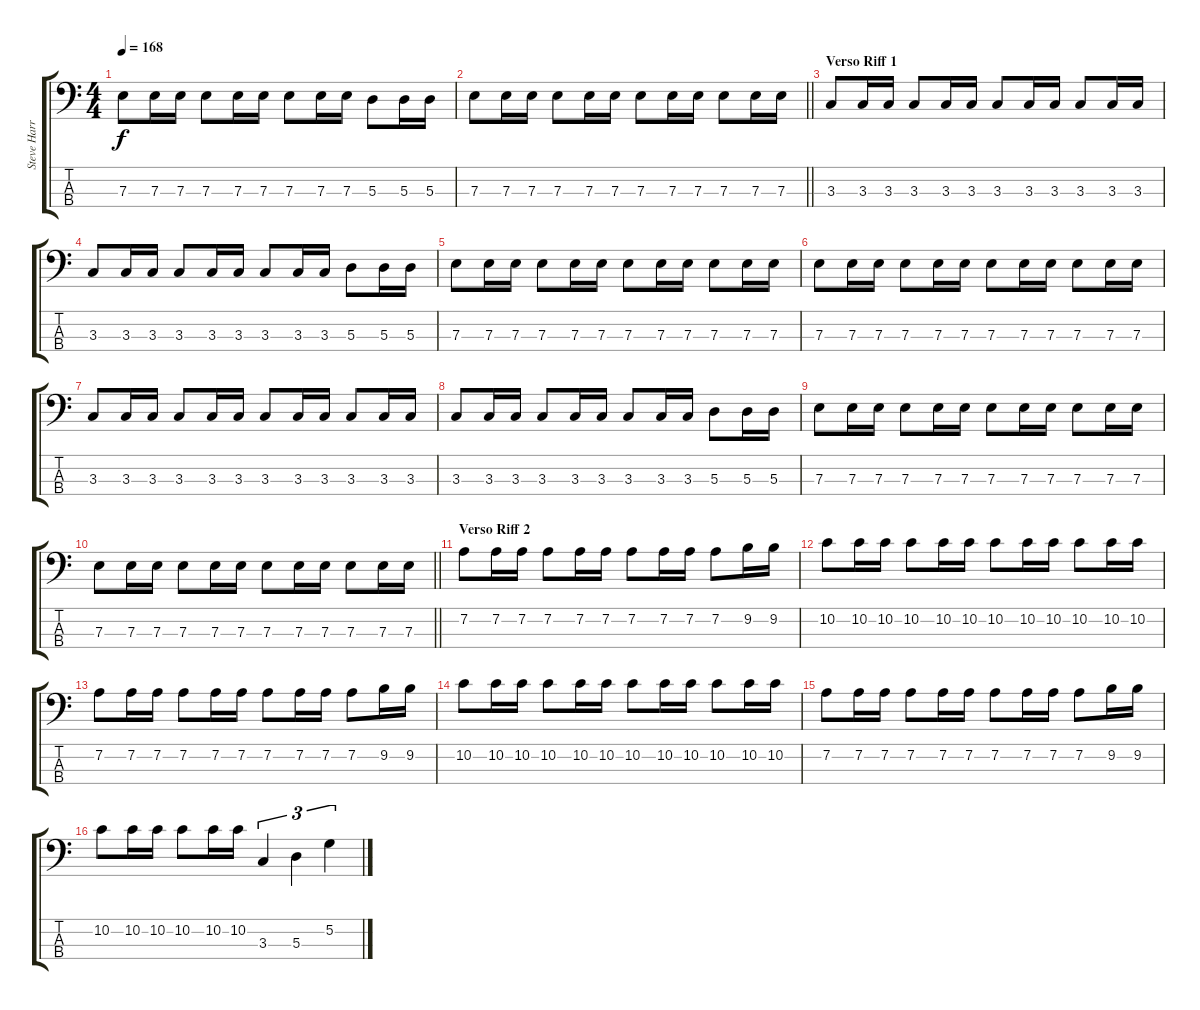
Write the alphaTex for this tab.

\track ("Steve Harris" "Steve Harr") {instrument electricbassfinger}
\staff {score tabs}
\tuning (G2 D2 A1 E1) {hide}
\ts (4 4)
\tempo 168
\clef f4
\ks c
7.3.8{dy f} 7.3.16 7.3.16 7.3.8 7.3.16 7.3.16 7.3.8 7.3.16 7.3.16 5.3.8 5.3.16 5.3.16 |
\barLineRight lightlight
7.3.8 7.3.16 7.3.16 7.3.8 7.3.16 7.3.16 7.3.8 7.3.16 7.3.16 7.3.8 7.3.16 7.3.16 |
\section ("" "Verso Riff 1")
3.3.8 3.3.16 3.3.16 3.3.8 3.3.16 3.3.16 3.3.8 3.3.16 3.3.16 3.3.8 3.3.16 3.3.16 |
3.3.8 3.3.16 3.3.16 3.3.8 3.3.16 3.3.16 3.3.8 3.3.16 3.3.16 5.3.8 5.3.16 5.3.16 |
7.3.8 7.3.16 7.3.16 7.3.8 7.3.16 7.3.16 7.3.8 7.3.16 7.3.16 7.3.8 7.3.16 7.3.16 |
7.3.8 7.3.16 7.3.16 7.3.8 7.3.16 7.3.16 7.3.8 7.3.16 7.3.16 7.3.8 7.3.16 7.3.16 |
3.3.8 3.3.16 3.3.16 3.3.8 3.3.16 3.3.16 3.3.8 3.3.16 3.3.16 3.3.8 3.3.16 3.3.16 |
3.3.8 3.3.16 3.3.16 3.3.8 3.3.16 3.3.16 3.3.8 3.3.16 3.3.16 5.3.8 5.3.16 5.3.16 |
7.3.8 7.3.16 7.3.16 7.3.8 7.3.16 7.3.16 7.3.8 7.3.16 7.3.16 7.3.8 7.3.16 7.3.16 |
\barLineRight lightlight
7.3.8 7.3.16 7.3.16 7.3.8 7.3.16 7.3.16 7.3.8 7.3.16 7.3.16 7.3.8 7.3.16 7.3.16 |
\section ("" "Verso Riff 2")
7.2.8 7.2.16 7.2.16 7.2.8 7.2.16 7.2.16 7.2.8 7.2.16 7.2.16 7.2.8 9.2.16 9.2.16 |
10.2.8 10.2.16 10.2.16 10.2.8 10.2.16 10.2.16 10.2.8 10.2.16 10.2.16 10.2.8 10.2.16 10.2.16 |
7.2.8 7.2.16 7.2.16 7.2.8 7.2.16 7.2.16 7.2.8 7.2.16 7.2.16 7.2.8 9.2.16 9.2.16 |
10.2.8 10.2.16 10.2.16 10.2.8 10.2.16 10.2.16 10.2.8 10.2.16 10.2.16 10.2.8 10.2.16 10.2.16 |
7.2.8 7.2.16 7.2.16 7.2.8 7.2.16 7.2.16 7.2.8 7.2.16 7.2.16 7.2.8 9.2.16 9.2.16 |
10.2.8 10.2.16 10.2.16 10.2.8 10.2.16 10.2.16 3.3.4{tu (3 2)} 5.3.4{tu (3 2)} 5.2.4{tu (3 2)}
